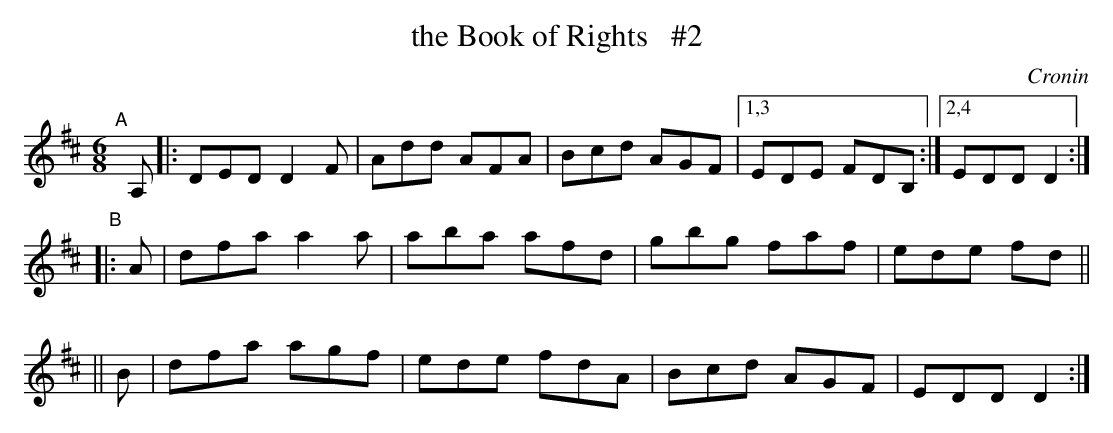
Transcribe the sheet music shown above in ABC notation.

X:1
T: the Book of Rights   #2
C: Cronin
M: 6/8
K: D
"^A"[|]\
A, |: DED D2F | Add AFA | Bcd AGF |[1,3 EDE FDB, :|[2,4 EDD D2 :|
"^B"\
|: A | dfa a2a | aba afd | gbg faf | ede fd ||
|| B | dfa agf | ede fdA | Bcd AGF | EDD D2 :|
